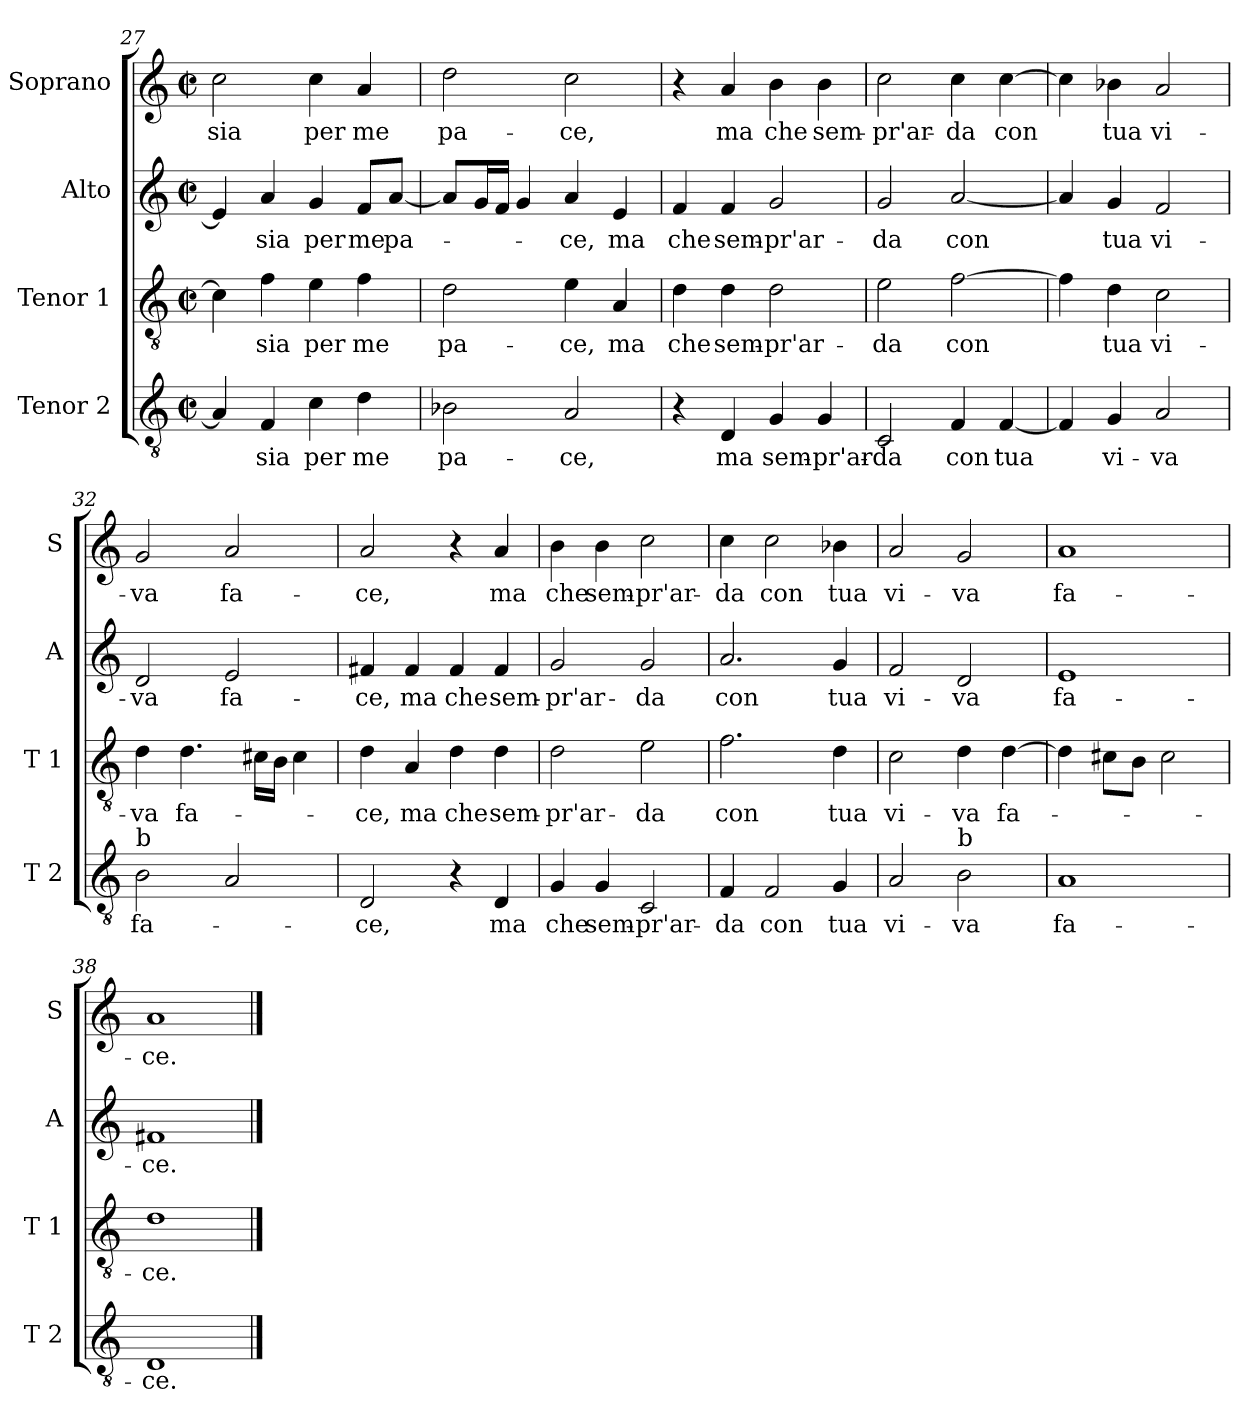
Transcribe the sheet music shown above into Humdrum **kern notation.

**kern	**text	**kern	**text	**kern	**text	**kern	**text
*part4	*part4	*part3	*part3	*part2	*part2	*part1	*part1
*staff4	*staff4	*staff3	*staff3	*staff2	*staff2	*staff1	*staff1
*I"Tenor 2	*	*I"Tenor 1	*	*I"Alto	*	*I"Soprano	*
*I'T 2	*	*I'T 1	*	*I'A	*	*I'S	*
*clefGv2	*	*clefGv2	*	*clefG2	*	*clefG2	*
*k[]	*	*k[]	*	*k[]	*	*k[]	*
*C:	*	*C:	*	*C:	*	*C:	*
*M2/2	*	*M2/2	*	*M2/2	*	*M2/2	*
*met(c|)	*	*met(c|)	*	*met(c|)	*	*met(c|)	*
=27	=27	=27	=27	=27	=27	=27	=27
!	!	!	!	!	!	!	!LO:LY:b
4A/]	.	4c\]	.	4e/]	.	2cc\	sia
!	!LO:LY:b	!	!LO:LY:b	!	!LO:LY:b	!	!
4F/	sia	4f\	sia	4a/	sia	.	.
!	!LO:LY:b	!	!LO:LY:b	!	!LO:LY:b	!	!LO:LY:b
4c\	per	4e\	per	4g/	per	4cc\	per
!	!LO:LY:b	!	!LO:LY:b	!	!LO:LY:b	!	!LO:LY:b
4d\	me	4f\	me	8f/L	me	4a/	me
!	!	!	!	!	!LO:LY:b	!	!
.	.	.	.	[8a/J	pa-	.	.
=28	=28	=28	=28	=28	=28	=28	=28
!	!LO:LY:b	!	!LO:LY:b	!	!	!	!LO:LY:b
2B-X\	pa-	2d\	pa-	8a/L]	.	2dd\	pa-
.	.	.	.	16g/L	.	.	.
.	.	.	.	16f/JJ	.	.	.
.	.	.	.	4g/	.	.	.
!	!LO:LY:b	!	!LO:LY:b	!	!LO:LY:b	!	!LO:LY:b
2A/	-ce,	4e\	-ce,	4a/	-ce,	2cc\	-ce,
!	!	!	!LO:LY:b	!	!LO:LY:b	!	!
.	.	4A/	ma	4e/	ma	.	.
=29	=29	=29	=29	=29	=29	=29	=29
!	!	!	!LO:LY:b	!	!LO:LY:b	!	!
4r	.	4d\	che	4f/	che	4r	.
!	!LO:LY:b	!	!LO:LY:b	!	!LO:LY:b	!	!LO:LY:b
4D/	ma	4d\	sem-	4f/	sem-	4a/	ma
!	!LO:LY:b	!	!LO:LY:b	!	!LO:LY:b	!	!LO:LY:b
4G/	sem-	2d\	-pr'ar-	2g/	-pr'ar-	4b\	che
!	!LO:LY:b	!	!	!	!	!	!LO:LY:b
4G/	-pr'ar-	.	.	.	.	4b\	sem-
!!LO:PB:g=z
=30	=30	=30	=30	=30	=30	=30	=30
!	!LO:LY:b	!	!LO:LY:b	!	!LO:LY:b	!	!LO:LY:b
2C/	-da	2e\	-da	2g/	-da	2cc\	-pr'ar-
!	!LO:LY:b	!	!LO:LY:b	!	!LO:LY:b	!	!LO:LY:b
4F/	con	[2f\	con	[2a/	con	4cc\	-da
!	!LO:LY:b	!	!	!	!	!	!LO:LY:b
[4F/	tua	.	.	.	.	[4cc\	con
=31	=31	=31	=31	=31	=31	=31	=31
4F/]	.	4f\]	.	4a/]	.	4cc\]	.
!	!LO:LY:b	!	!LO:LY:b	!	!LO:LY:b	!	!LO:LY:b
4G/	vi-	4d\	tua	4g/	tua	4b-X\	tua
!	!LO:LY:b	!	!LO:LY:b	!	!LO:LY:b	!	!LO:LY:b
2A/	-va	2c\	vi-	2f/	vi-	2a/	vi-
=32	=32	=32	=32	=32	=32	=32	=32
!LO:TX:a:t=b	!	!	!	!	!	!	!
!	!LO:LY:b	!	!LO:LY:b	!	!LO:LY:b	!	!LO:LY:b
2B\	fa-	4d\	-va	2d/	-va	2g/	-va
!	!	!	!LO:LY:b	!	!	!	!
.	.	4.d\	fa-	.	.	.	.
!	!	!	!	!	!LO:LY:b	!	!LO:LY:b
2A/	.	.	.	2e/	fa-	2a/	fa-
.	.	16c#X\LL	.	.	.	.	.
.	.	16B\JJ	.	.	.	.	.
.	.	4c#\	.	.	.	.	.
=33	=33	=33	=33	=33	=33	=33	=33
!	!LO:LY:b	!	!LO:LY:b	!	!LO:LY:b	!	!LO:LY:b
2D/	-ce,	4d\	-ce,	4f#X/	-ce,	2a/	-ce,
!	!	!	!LO:LY:b	!	!LO:LY:b	!	!
.	.	4A/	ma	4f#/	ma	.	.
!	!	!	!LO:LY:b	!	!LO:LY:b	!	!
4r	.	4d\	che	4f#/	che	4r	.
!	!LO:LY:b	!	!LO:LY:b	!	!LO:LY:b	!	!LO:LY:b
4D/	ma	4d\	sem-	4f#/	sem-	4a/	ma
=34	=34	=34	=34	=34	=34	=34	=34
!	!LO:LY:b	!	!LO:LY:b	!	!LO:LY:b	!	!LO:LY:b
4G/	che	2d\	-pr'ar-	2g/	-pr'ar-	4b\	che
!	!LO:LY:b	!	!	!	!	!	!LO:LY:b
4G/	sem-	.	.	.	.	4b\	sem-
!	!LO:LY:b	!	!LO:LY:b	!	!LO:LY:b	!	!LO:LY:b
2C/	-pr'ar-	2e\	-da	2g/	-da	2cc\	-pr'ar-
!!LO:LB:g=z
=35	=35	=35	=35	=35	=35	=35	=35
!	!LO:LY:b	!	!LO:LY:b	!	!LO:LY:b	!	!LO:LY:b
4F/	-da	2.f\	con	2.a/	con	4cc\	-da
!	!LO:LY:b	!	!	!	!	!	!LO:LY:b
2F/	con	.	.	.	.	2cc\	con
!	!LO:LY:b	!	!LO:LY:b	!	!LO:LY:b	!	!LO:LY:b
4G/	tua	4d\	tua	4g/	tua	4b-X\	tua
=36	=36	=36	=36	=36	=36	=36	=36
!	!LO:LY:b	!	!LO:LY:b	!	!LO:LY:b	!	!LO:LY:b
2A/	vi-	2c\	vi-	2f/	vi-	2a/	vi-
!LO:TX:a:t=b	!	!	!	!	!	!	!
!	!LO:LY:b	!	!LO:LY:b	!	!LO:LY:b	!	!LO:LY:b
2B\	-va	4d\	-va	2d/	-va	2g/	-va
!	!	!	!LO:LY:b	!	!	!	!
.	.	[4d\	fa-	.	.	.	.
=37	=37	=37	=37	=37	=37	=37	=37
!	!LO:LY:b	!	!	!	!LO:LY:b	!	!LO:LY:b
1A	fa-	4d\]	.	1e	fa-	1a	fa-
.	.	8c#X\L	.	.	.	.	.
.	.	8B\J	.	.	.	.	.
.	.	2c#\	.	.	.	.	.
=38	=38	=38	=38	=38	=38	=38	=38
!	!LO:LY:b	!	!LO:LY:b	!	!LO:LY:b	!	!LO:LY:b
1D	-ce.	1d	-ce.	1f#X	-ce.	1a	-ce.
==	==	==	==	==	==	==	==
*-	*-	*-	*-	*-	*-	*-	*-
